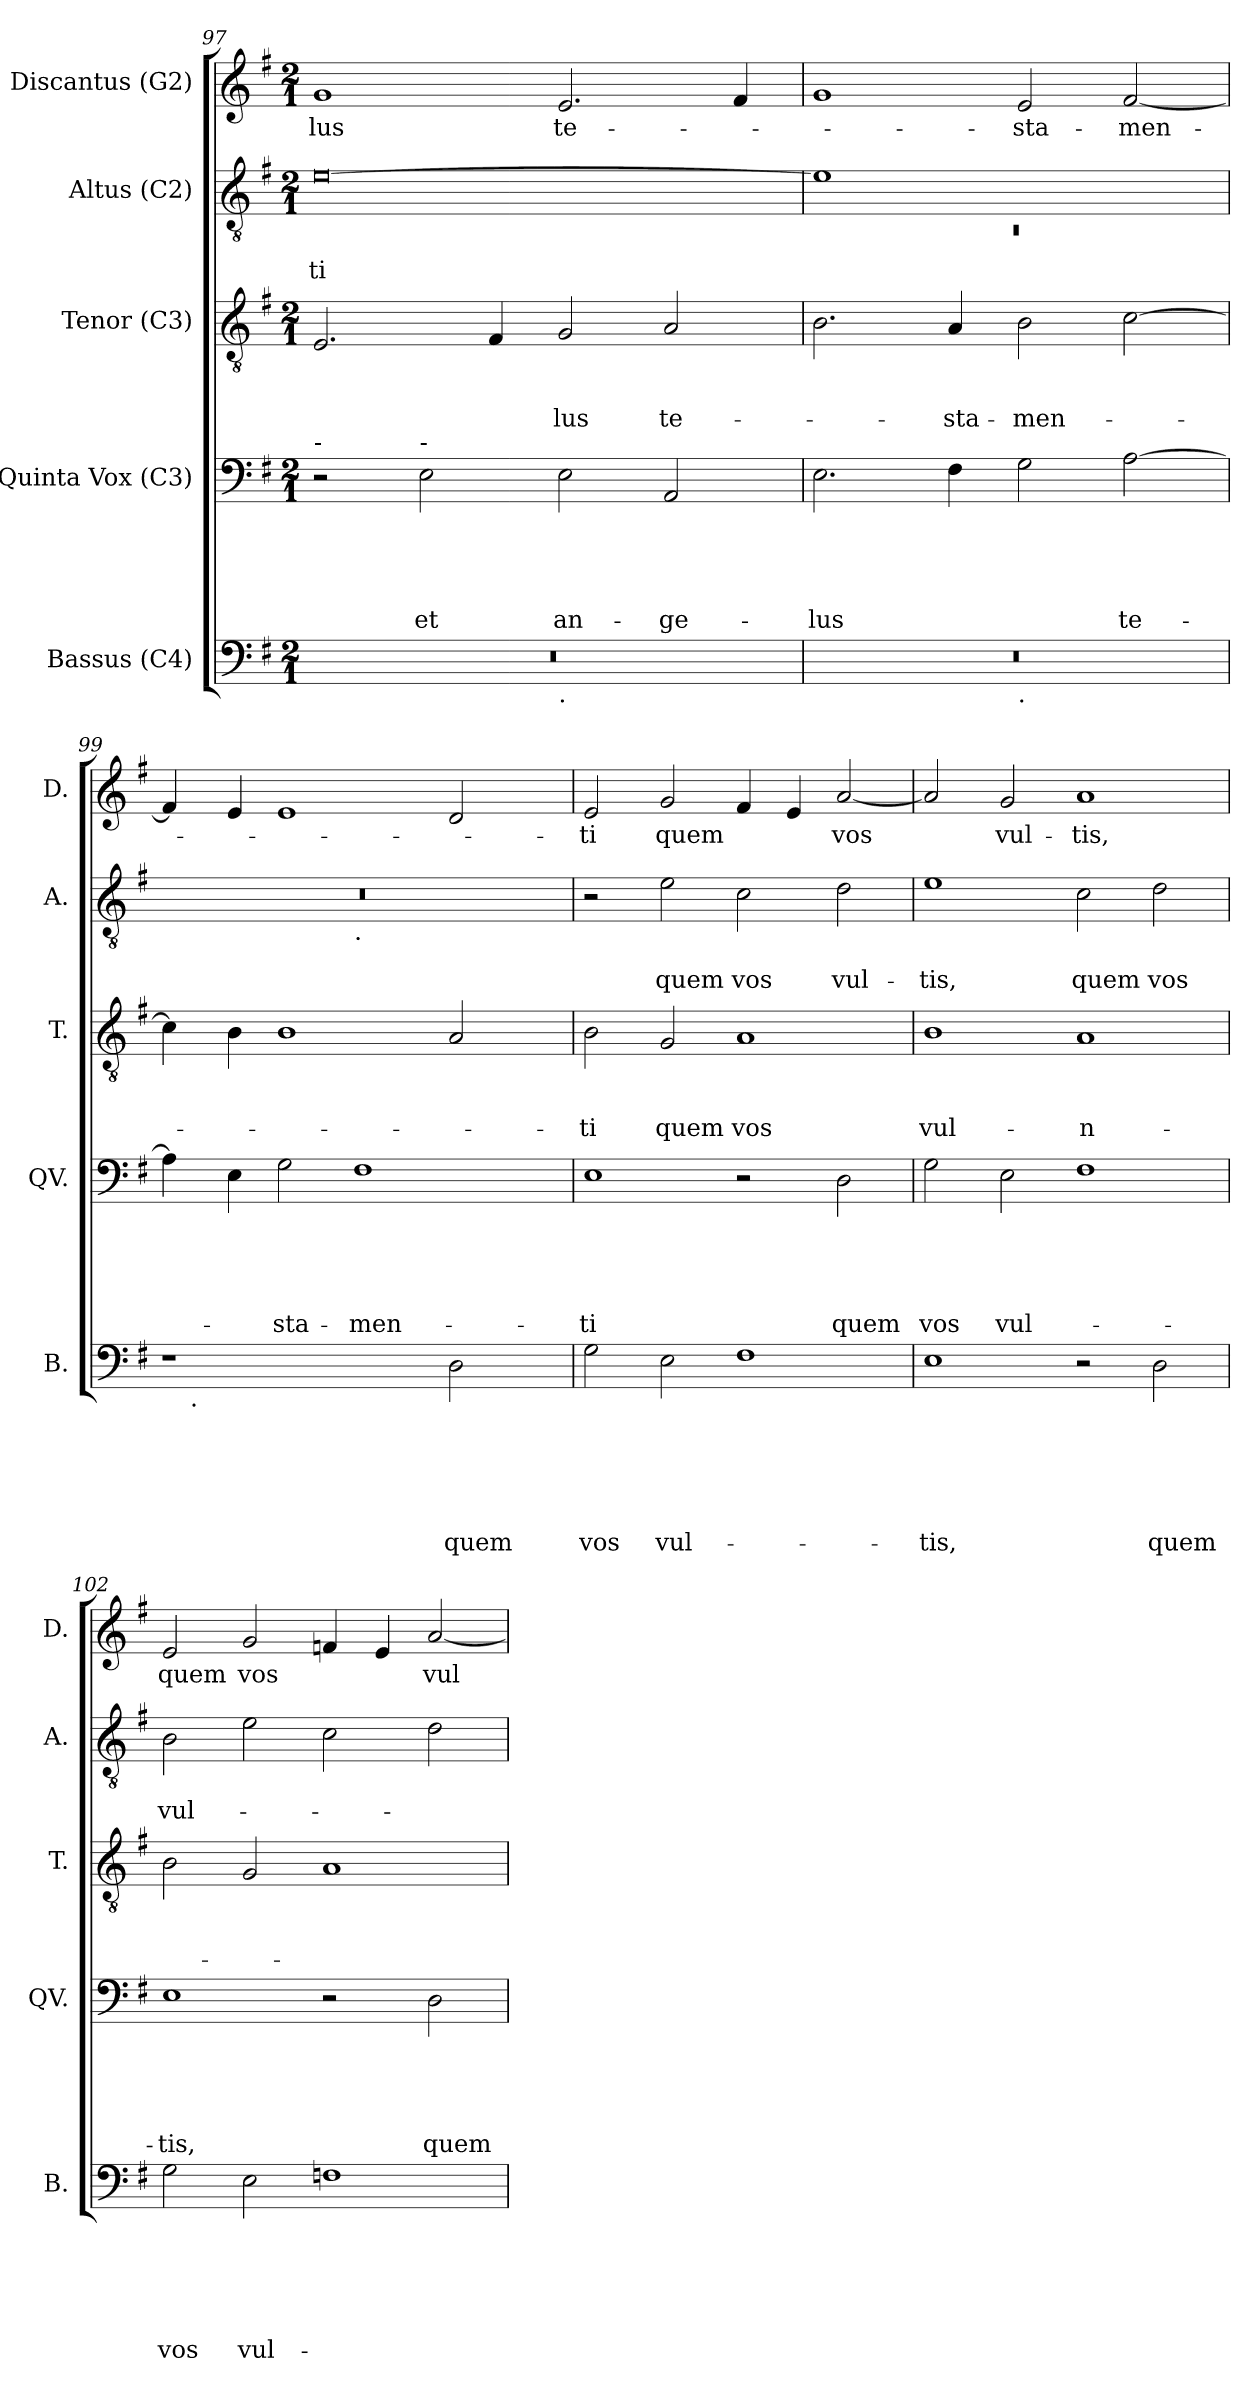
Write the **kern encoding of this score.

**kern	**text	**text	**text	**text	**text	**text	**kern	**text	**text	**text	**text	**text	**kern	**text	**text	**text	**kern	**text	**text	**kern	**text
*part5	*part5	*part5	*part5	*part5	*part5	*part5	*part4	*part4	*part4	*part4	*part4	*part4	*part3	*part3	*part3	*part3	*part2	*part2	*part2	*part1	*part1
*staff5	*staff5	*staff5	*staff5	*staff5	*staff5	*staff5	*staff4	*staff4	*staff4	*staff4	*staff4	*staff4	*staff3	*staff3	*staff3	*staff3	*staff2	*staff2	*staff2	*staff1	*staff1
*I"Bassus (C4)	*	*	*	*	*	*	*I"Quinta Vox (C3)	*	*	*	*	*	*I"Tenor (C3)	*	*	*	*I"Altus (C2)	*	*	*I"Discantus (G2)	*
*I'B.	*	*	*	*	*	*	*I'QV.	*	*	*	*	*	*I'T.	*	*	*	*I'A.	*	*	*I'D.	*
*clefF4	*	*	*	*	*	*	*clefF4	*	*	*	*	*	*clefGv2	*	*	*	*clefGv2	*	*	*clefG2	*
*k[f#]	*	*	*	*	*	*	*k[f#]	*	*	*	*	*	*k[f#]	*	*	*	*k[f#]	*	*	*k[f#]	*
*G:	*	*	*	*	*	*	*G:	*	*	*	*	*	*G:	*	*	*	*G:	*	*	*G:	*
*M2/1	*	*	*	*	*	*	*M2/1	*	*	*	*	*	*M2/1	*	*	*	*M2/1	*	*	*M2/1	*
=97	=97	=97	=97	=97	=97	=97	=97	=97	=97	=97	=97	=97	=97	=97	=97	=97	=97	=97	=97	=97	=97
!	!	!	!	!	!	!	!LO:TX:a:t=-	!	!	!	!	!	!	!	!	!	!	!	!	!	!
!	!	!	!	!	!	!	!	!	!	!	!	!	!	!	!	!	!	!	!LO:LY:b:rj	!	!LO:LY:b
*^	*	*	*	*	*	*	*	*	*	*	*	*	*	*	*	*	*	*	*	*	*
0r	1ryy	.	.	.	.	.	.	2r	.	.	.	.	.	2.E/	.	.	.	[>0e	.	-ti	1g	-lus
!	!	!	!	!	!	!	!	!LO:TX:a:t=-	!	!	!	!	!	!	!	!	!	!	!	!	!	!
!	!	!	!	!	!	!	!	!	!	!	!	!	!LO:LY:b	!	!	!	!	!	!	!	!	!
.	.	.	.	.	.	.	.	2E\	.	.	.	.	et	.	.	.	.	.	.	.	.	.
.	.	.	.	.	.	.	.	.	.	.	.	.	.	4F#/	.	.	.	.	.	.	.	.
!	!LO:TX:b:t=.	!	!	!	!	!	!	!	!	!	!	!	!	!	!	!	!	!	!	!	!	!
!	!	!	!	!	!	!	!	!	!	!	!	!	!LO:LY:b	!	!	!	!LO:LY:b	!	!	!	!	!LO:LY:b
.	1ryy	.	.	.	.	.	.	2E\	.	.	.	.	an-	2G/	.	.	-lus	.	.	.	2.e/	te-
!	!	!	!	!	!	!	!	!	!	!	!	!	!LO:LY:b	!	!	!	!LO:LY:b	!	!	!	!	!
.	.	.	.	.	.	.	.	2AA/	.	.	.	.	-ge-	2A/	.	.	te-	.	.	.	.	.
.	.	.	.	.	.	.	.	.	.	.	.	.	.	.	.	.	.	.	.	.	4f#/	.
=98	=98	=98	=98	=98	=98	=98	=98	=98	=98	=98	=98	=98	=98	=98	=98	=98	=98	=98	=98	=98	=98	=98
*	*	*	*	*	*	*	*	*	*	*	*	*	*	*	*	*	*	*^	*	*	*	*
!	!	!	!	!	!	!	!	!	!	!	!	!	!LO:LY:b	!	!	!	!	!	!LO:N:vis=1	!	!	!	!
0r	1ryy	.	.	.	.	.	.	2.E\	.	.	.	.	-lus	2.B\	.	.	.	1e]	0rC	.	.	1g	.
!	!	!	!	!	!	!	!	!	!	!	!	!	!	!	!	!	!LO:LY:b	!	!	!	!	!	!
.	.	.	.	.	.	.	.	4F#\	.	.	.	.	.	4A/	.	.	-sta-	.	.	.	.	.	.
!	!LO:TX:b:t=.	!	!	!	!	!	!	!	!	!	!	!	!	!	!	!	!	!	!	!	!	!	!
!	!	!	!	!	!	!	!	!	!	!	!	!	!	!	!	!	!LO:LY:b	!	!	!	!	!	!LO:LY:b
.	1ryy	.	.	.	.	.	.	2G\	.	.	.	.	.	2B\	.	.	-men-	1ryy	.	.	.	2e/	-sta-
!	!	!	!	!	!	!	!	!	!	!	!	!	!LO:LY:b	!	!	!	!	!	!	!	!	!	!LO:LY:b
.	.	.	.	.	.	.	.	[>2A\	.	.	.	.	te-	[>2c\	.	.	.	.	.	.	.	[<2f#/	-men-
=99	=99	=99	=99	=99	=99	=99	=99	=99	=99	=99	=99	=99	=99	=99	=99	=99	=99	=99	=99	=99	=99	=99	=99
1r	16.ryy	.	.	.	.	.	.	4A\]	.	.	.	.	.	4c\]	.	.	.	0r	1ryy	.	.	4f#/]	.
!	!LO:TX:b:t=.	!	!	!	!	!	!	!	!	!	!	!	!	!	!	!	!	!	!	!	!	!	!
.	1ryy	.	.	.	.	.	.	.	.	.	.	.	.	.	.	.	.	.	.	.	.	.	.
.	.	.	.	.	.	.	.	4E\	.	.	.	.	.	4B\	.	.	.	.	.	.	.	4e/	.
!	!	!	!	!	!	!	!	!	!	!	!	!	!LO:LY:b	!	!	!	!	!	!	!	!	!	!
.	.	.	.	.	.	.	.	2G\	.	.	.	.	-sta-	1B	.	.	.	.	.	.	.	1e	.
!	!	!	!	!	!	!	!	!	!	!	!	!	!	!	!	!	!	!	!LO:TX:b:t=.	!	!	!	!
!	!	!	!	!	!	!	!	!	!	!	!	!	!LO:LY:b	!	!	!	!	!	!	!	!	!	!
2ryy	.	.	.	.	.	.	.	1F#	.	.	.	.	-men-	.	.	.	.	.	1ryy	.	.	.	.
.	2ryy	.	.	.	.	.	.	.	.	.	.	.	.	.	.	.	.	.	.	.	.	.	.
!	!	!	!	!	!	!	!LO:LY:b	!	!	!	!	!	!	!	!	!	!	!	!	!	!	!	!
2D\	.	.	.	.	.	.	quem	.	.	.	.	.	.	2A/	.	.	.	.	.	.	.	2d/	.
.	4ryy	.	.	.	.	.	.	.	.	.	.	.	.	.	.	.	.	.	.	.	.	.	.
.	8ryy	.	.	.	.	.	.	.	.	.	.	.	.	.	.	.	.	.	.	.	.	.	.
.	32ryy	.	.	.	.	.	.	.	.	.	.	.	.	.	.	.	.	.	.	.	.	.	.
!!LO:LB:g=z
=100	=100	=100	=100	=100	=100	=100	=100	=100	=100	=100	=100	=100	=100	=100	=100	=100	=100	=100	=100	=100	=100	=100	=100
!	!	!	!	!	!	!	!LO:LY:b	!	!	!	!	!	!LO:LY:b	!	!	!	!LO:LY:b:rj	!	!	!	!	!	!LO:LY:b:rj
*v	*v	*	*	*	*	*	*	*	*	*	*	*	*	*	*	*	*	*v	*v	*	*	*	*
2G\	.	.	.	.	.	vos	1E	.	.	.	.	-ti	2B\	.	.	-ti	2r	.	.	2e/	-ti
!	!	!	!	!	!	!LO:LY:b	!	!	!	!	!	!	!	!	!	!LO:LY:b	!	!	!LO:LY:b	!	!LO:LY:b
2E\	.	.	.	.	.	vul-	.	.	.	.	.	.	2G/	.	.	quem	2e\	.	quem	2g/	quem
!	!	!	!	!	!	!	!	!	!	!	!	!	!	!	!	!LO:LY:b	!	!	!LO:LY:b	!	!
1F#	.	.	.	.	.	.	2r	.	.	.	.	.	1A	.	.	vos	2c\	.	vos	4f#/	.
.	.	.	.	.	.	.	.	.	.	.	.	.	.	.	.	.	.	.	.	4e/	.
!	!	!	!	!	!	!	!	!	!	!	!	!LO:LY:b	!	!	!	!	!	!	!LO:LY:b	!	!LO:LY:b
.	.	.	.	.	.	.	2D\	.	.	.	.	quem	.	.	.	.	2d\	.	vul-	[<2a/	vos
=101	=101	=101	=101	=101	=101	=101	=101	=101	=101	=101	=101	=101	=101	=101	=101	=101	=101	=101	=101	=101	=101
!	!	!	!	!	!	!LO:LY:b	!	!	!	!	!	!LO:LY:b	!	!	!	!LO:LY:b	!	!	!LO:LY:b	!	!
1E	.	.	.	.	.	-tis,	2G\	.	.	.	.	vos	1B	.	.	vul-	1e	.	-tis,	2a/]	.
!	!	!	!	!	!	!	!	!	!	!	!	!LO:LY:b	!	!	!	!	!	!	!	!	!LO:LY:b
.	.	.	.	.	.	.	2E\	.	.	.	.	vul-	.	.	.	.	.	.	.	2g/	vul-
!	!	!	!	!	!	!	!	!	!	!	!	!	!	!	!	!LO:LY:b:rj	!	!	!LO:LY:b	!	!LO:LY:b
2r	.	.	.	.	.	.	1F#	.	.	.	.	.	1A	.	.	-n-	2c\	.	quem	1a	-tis,
!	!	!	!	!	!	!LO:LY:b	!	!	!	!	!	!	!	!	!	!	!	!	!LO:LY:b	!	!
2D\	.	.	.	.	.	quem	.	.	.	.	.	.	.	.	.	.	2d\	.	vos	.	.
=102	=102	=102	=102	=102	=102	=102	=102	=102	=102	=102	=102	=102	=102	=102	=102	=102	=102	=102	=102	=102	=102
!	!	!	!	!	!	!LO:LY:b	!	!	!	!	!	!LO:LY:b	!	!	!	!	!	!	!LO:LY:b	!	!LO:LY:b
2G\	.	.	.	.	.	vos	1E	.	.	.	.	-tis,	2B\	.	.	.	2B\	.	vul-	2e/	quem
!	!	!	!	!	!	!LO:LY:b	!	!	!	!	!	!	!	!	!	!	!	!	!	!	!LO:LY:b
2E\	.	.	.	.	.	vul-	.	.	.	.	.	.	2G/	.	.	.	2e\	.	.	2g/	vos
1F	.	.	.	.	.	.	2r	.	.	.	.	.	1A	.	.	.	2c\	.	.	4f/	.
.	.	.	.	.	.	.	.	.	.	.	.	.	.	.	.	.	.	.	.	4e/	.
!	!	!	!	!	!	!	!	!	!	!	!	!LO:LY:b	!	!	!	!	!	!	!	!	!LO:LY:b
.	.	.	.	.	.	.	2D\	.	.	.	.	quem	.	.	.	.	2d\	.	.	[>2a/	vul-
=	=	=	=	=	=	=	=	=	=	=	=	=	=	=	=	=	=	=	=	=	=
*-	*-	*-	*-	*-	*-	*-	*-	*-	*-	*-	*-	*-	*-	*-	*-	*-	*-	*-	*-	*-	*-
